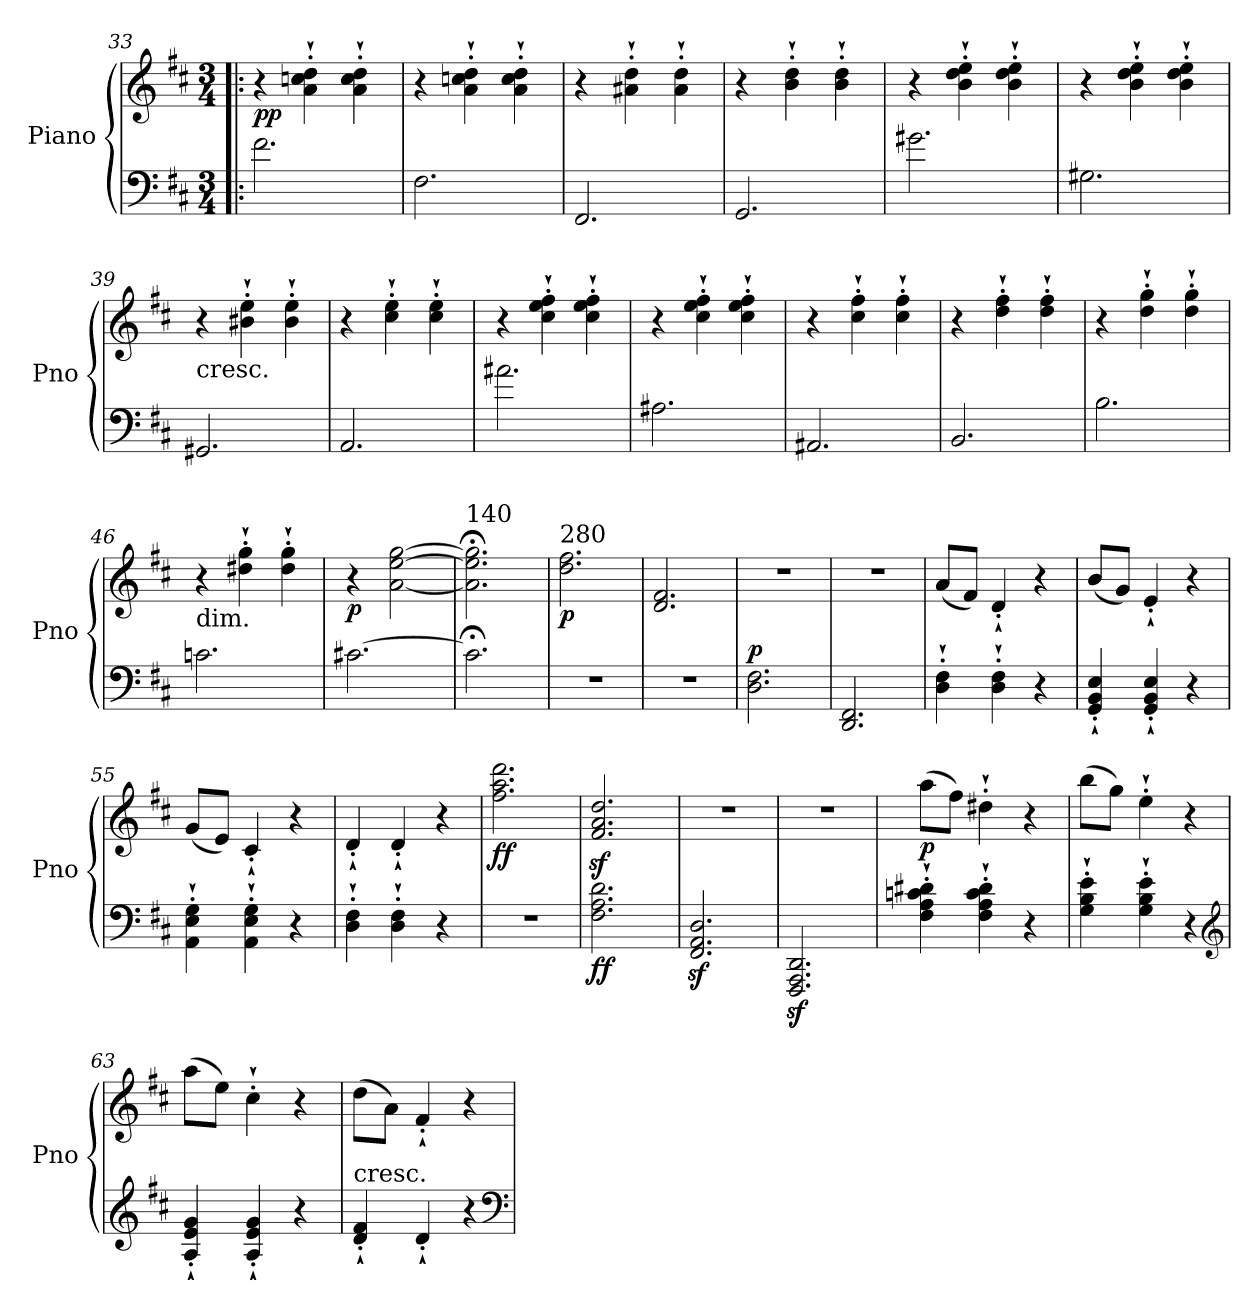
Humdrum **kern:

**kern	**kern	**dynam
*part1	*part1	*part1
*staff2	*staff1	*staff1/2
*I"Piano	*	*
*I'Pno	*	*
!!LO:LB:g=z
*clefF4	*clefG2	*
*k[f#c#]	*k[f#c#]	*
*D:	*D:	*
*M3/4	*M3/4	*
=33!|:	=33!|:	=33!|:
!	!	!LO:DY:b
2.f#\	4r	pp
.	4a\`' 4ccn\`' 4dd\`'	.
.	4a\`' 4cc\`' 4dd\`'	.
=34	=34	=34
2.F#\	4r	.
.	4a\`' 4ccn\`' 4dd\`'	.
.	4a\`' 4cc\`' 4dd\`'	.
=35	=35	=35
2.FF#/	4r	.
.	4a#X\`' 4dd\`'	.
.	4a#\`' 4dd\`'	.
=36	=36	=36
2.GG/	4r	.
.	4b\`' 4dd\`'	.
.	4b\`' 4dd\`'	.
=37	=37	=37
2.g#X\	4r	.
.	4b\`' 4dd\`' 4ee\`'	.
.	4b\`' 4dd\`' 4ee\`'	.
=38	=38	=38
2.G#X\	4r	.
.	4b\`' 4dd\`' 4ee\`'	.
.	4b\`' 4dd\`' 4ee\`'	.
=39	=39	=39
!	!LO:TX:b:t=cresc.	!
2.GG#X/	4r	.
.	4b#X\`' 4ee\`'	.
.	4b#\`' 4ee\`'	.
=40	=40	=40
2.AA/	4r	.
.	4cc#\`' 4ee\`'	.
.	4cc#\`' 4ee\`'	.
=41	=41	=41
2.a#X\	4r	.
.	4cc#\`' 4ee\`' 4ff#\`'	.
.	4cc#\`' 4ee\`' 4ff#\`'	.
!!LO:LB:g=z
=42	=42	=42
2.A#X\	4r	.
.	4cc#\`' 4ee\`' 4ff#\`'	.
.	4cc#\`' 4ee\`' 4ff#\`'	.
=43	=43	=43
2.AA#X/	4r	.
.	4cc#\`' 4ff#\`'	.
.	4cc#\`' 4ff#\`'	.
=44	=44	=44
2.BB/	4r	.
.	4dd\`' 4ff#\`'	.
.	4dd\`' 4ff#\`'	.
=45	=45	=45
2.B\	4r	.
.	4dd\`' 4gg\`'	.
.	4dd\`' 4gg\`'	.
=46	=46	=46
!	!LO:TX:b:t=dim.	!
2.cn\	4r	.
.	4dd#X\`' 4gg\`'	.
.	4dd#\`' 4gg\`'	.
=47	=47	=47
!	!	!LO:DY:b
[2.c#X\	4r	p
.	[2a\ [2ee\ [2gg\	.
=48	=48	=48
!	!LO:TX:a:t=140	!
2.c#;<\]	2.a\];< 2.ee\];< 2.gg\];<	.
=49	=49	=49
!	!LO:TX:a:t=280	!
!	!	!LO:DY:b
2.r	2.dd\ 2.ff#\	p
=50	=50	=50
2.r	2.d/ 2.f#/	.
=51	=51	=51
!	!	!LO:DY:a=2
2.D\ 2.F#\	2.r	p
=52	=52	=52
2.DD/ 2.FF#/	2.r	.
=53	=53	=53
4D\`' 4F#\`'	(8a/L	.
.	8f#/J)	.
4D\`' 4F#\`'	4d`'/	.
4r	4r	.
!!LO:PB:g=z
=54	=54	=54
4GG/`' 4BB/`' 4E/`'	(8b/L	.
.	8g/J)	.
4GG/`' 4BB/`' 4E/`'	4e`'/	.
4r	4r	.
=55	=55	=55
4AA\`' 4E\`' 4G\`'	(8g/L	.
.	8e/J)	.
4AA\`' 4E\`' 4G\`'	4c#`'/	.
4r	4r	.
=56	=56	=56
4D\`' 4F#\`'	4d`'/	.
4D\`' 4F#\`'	4d`'/	.
4r	4r	.
=57	=57	=57
!	!	!LO:DY:b
2.r	2.ff#\ 2.aa\ 2.ddd\	ff
=58	=58	=58
!	!	!LO:DY:b=2
2.F#\ 2.A\ 2.d\	2.f#/z< 2.a/z< 2.dd/z<	ff
=59	=59	=59
2.FF#/z< 2.AA/z< 2.D/z<	2.r	.
=60	=60	=60
2.FFF#/z< 2.AAA/z< 2.DD/z<	2.r	.
=61	=61	=61
!	!	!LO:DY:b
4F#\`' 4A\`' 4cn\`' 4d#X\`'	(8aa\L	p
.	8ff#\J)	.
4F#\`' 4A\`' 4c\`' 4d#\`'	4dd#X`'\	.
4r	4r	.
=62	=62	=62
4G\`' 4B\`' 4e\`'	(8bb\L	.
.	8gg\J)	.
4G\`' 4B\`' 4e\`'	4ee`'\	.
4r	4r	.
*clefG2	*	*
=63	=63	=63
4A/`' 4e/`' 4g/`'	(8aa\L	.
.	8ee\J)	.
4A/`' 4e/`' 4g/`'	4cc#`'\	.
4r	4r	.
!!LO:LB:g=z
=64	=64	=64
!LO:TX:a:t=cresc.	!	!
4d/`' 4f#/`'	(8dd\L	.
.	8a\J)	.
4d`'/	4f#`'/	.
4r	4r	.
*clefF4	*	*
=	=	=
*-	*-	*-
